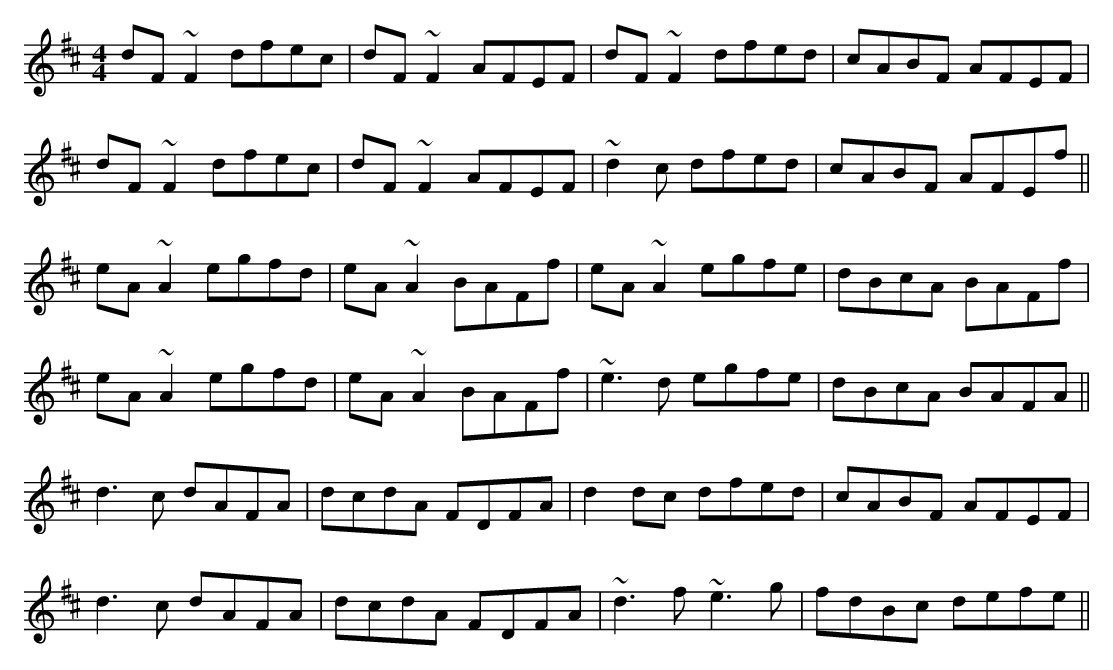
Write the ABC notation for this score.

X:1
M:4/4
K:D
dF~F2 dfec|dF~F2 AFEF|dF~F2 dfed|cABF AFEF|
dF~F2 dfec|dF~F2 AFEF|~d2c dfed|cABF AFEf||
eA~A2 egfd|eA~A2 BAFf|eA~A2 egfe|dBcA BAFf|
eA~A2 egfd|eA~A2 BAFf|~e3d egfe|dBcA BAFA||
d3c dAFA|dcdA FDFA|d2dc dfed|cABF AFEF|
d3c dAFA|dcdA FDFA|~d3f ~e3g|fdBc defe||
